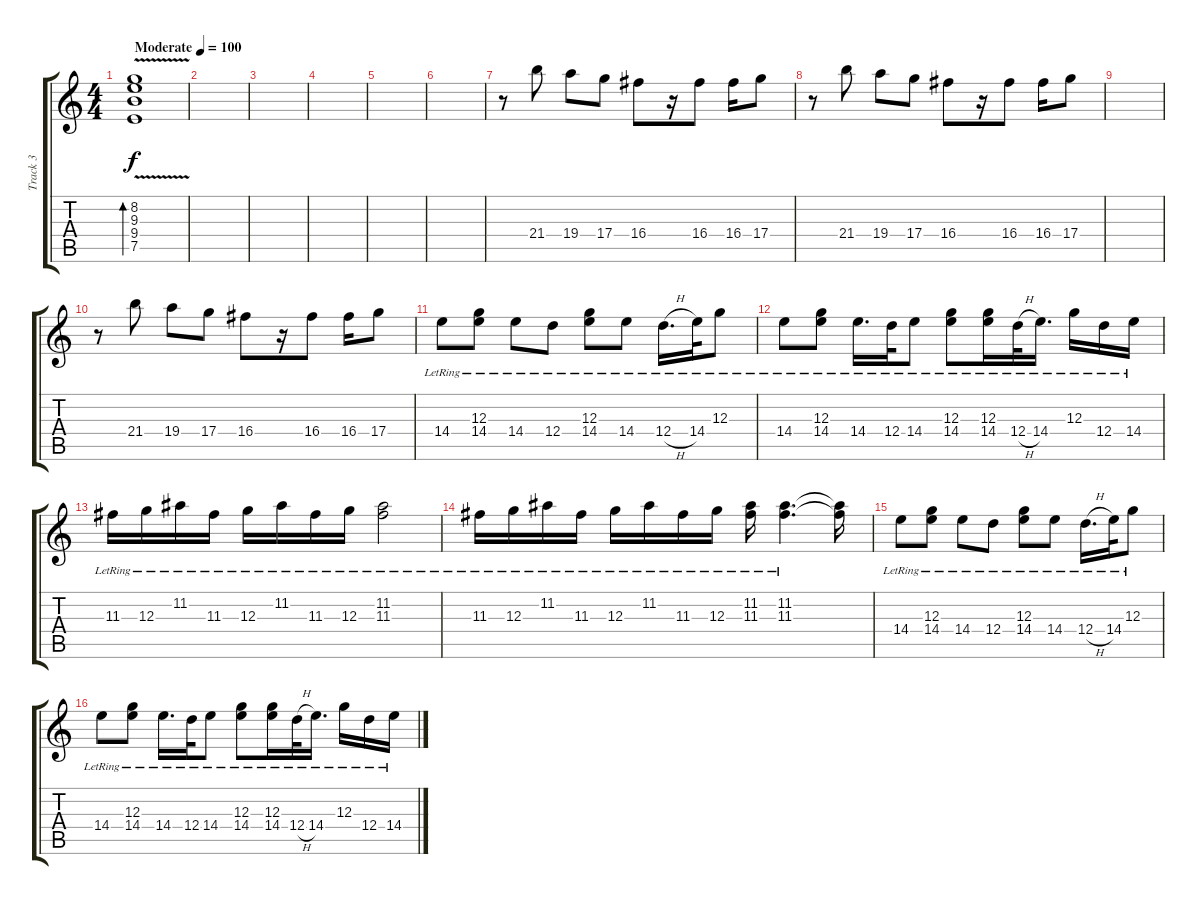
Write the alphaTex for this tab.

\track ("Track 3" "Track 3") {instrument electricguitarclean}
\staff {score tabs}
\tuning (E4 B3 G3 D3 A2 E2) {hide}
\ts (4 4)
\tempo (100 "Moderate")
\clef g2
\ks c
(8.2 9.3 9.4{v} 7.5).1{bd 240 dy f volume 16 instrument electricguitarclean} |
|
|
|
|
|
r.8{volume 6 instrument distortionguitar} 21.4.8 19.4.8 17.4.8 16.4.8 r.16 16.4.8 16.4.16 17.4.8 |
r.8 21.4.8 19.4.8 17.4.8 16.4.8 r.16 16.4.8 16.4.16 17.4.8 |
|
r.8 21.4.8 19.4.8 17.4.8 16.4.8 r.16 16.4.8 16.4.16 17.4.8 |
14.4{lr}.8{volume 8 instrument electricguitarclean} (12.3{lr} 14.4{lr}).8 14.4{lr}.8 12.4{lr}.8 (12.3{lr} 14.4{lr}).8 14.4{lr}.8 12.4{h lr}.16{d} 14.4{lr}.32 12.3{lr}.8 |
14.4{lr}.8 (12.3{lr} 14.4{lr}).8 14.4{lr}.16{d} 12.4{lr}.32 14.4{lr}.8 (12.3{lr} 14.4{lr}).8 (12.3{lr} 14.4{lr}).16 12.4{h lr}.32 14.4{lr}.16{d} 12.3{lr}.16 12.4{lr}.16 14.4{lr}.16 |
11.3{lr}.16 12.3{lr}.16 11.2{lr}.16 11.3{lr}.16 12.3{lr}.16 11.2{lr}.16 11.3{lr}.16 12.3{lr}.16 (11.2{lr} 11.3{lr}).2 |
11.3{lr}.16 12.3{lr}.16 11.2{lr}.16 11.3{lr}.16 12.3{lr}.16 11.2{lr}.16 11.3{lr}.16 12.3{lr}.16 (11.2{lr} 11.3{lr}).16 (11.2{lr} 11.3{lr}).4{d} (11.2{t} 11.3{t}).16 |
14.4{lr}.8 (12.3{lr} 14.4{lr}).8 14.4{lr}.8 12.4{lr}.8 (12.3{lr} 14.4{lr}).8 14.4{lr}.8 12.4{h lr}.16{d} 14.4{lr}.32 12.3{lr}.8 |
14.4{lr}.8 (12.3{lr} 14.4{lr}).8 14.4{lr}.16{d} 12.4{lr}.32 14.4{lr}.8 (12.3{lr} 14.4{lr}).8 (12.3{lr} 14.4{lr}).16 12.4{h lr}.32 14.4{lr}.16{d} 12.3{lr}.16 12.4{lr}.16 14.4{lr}.16
